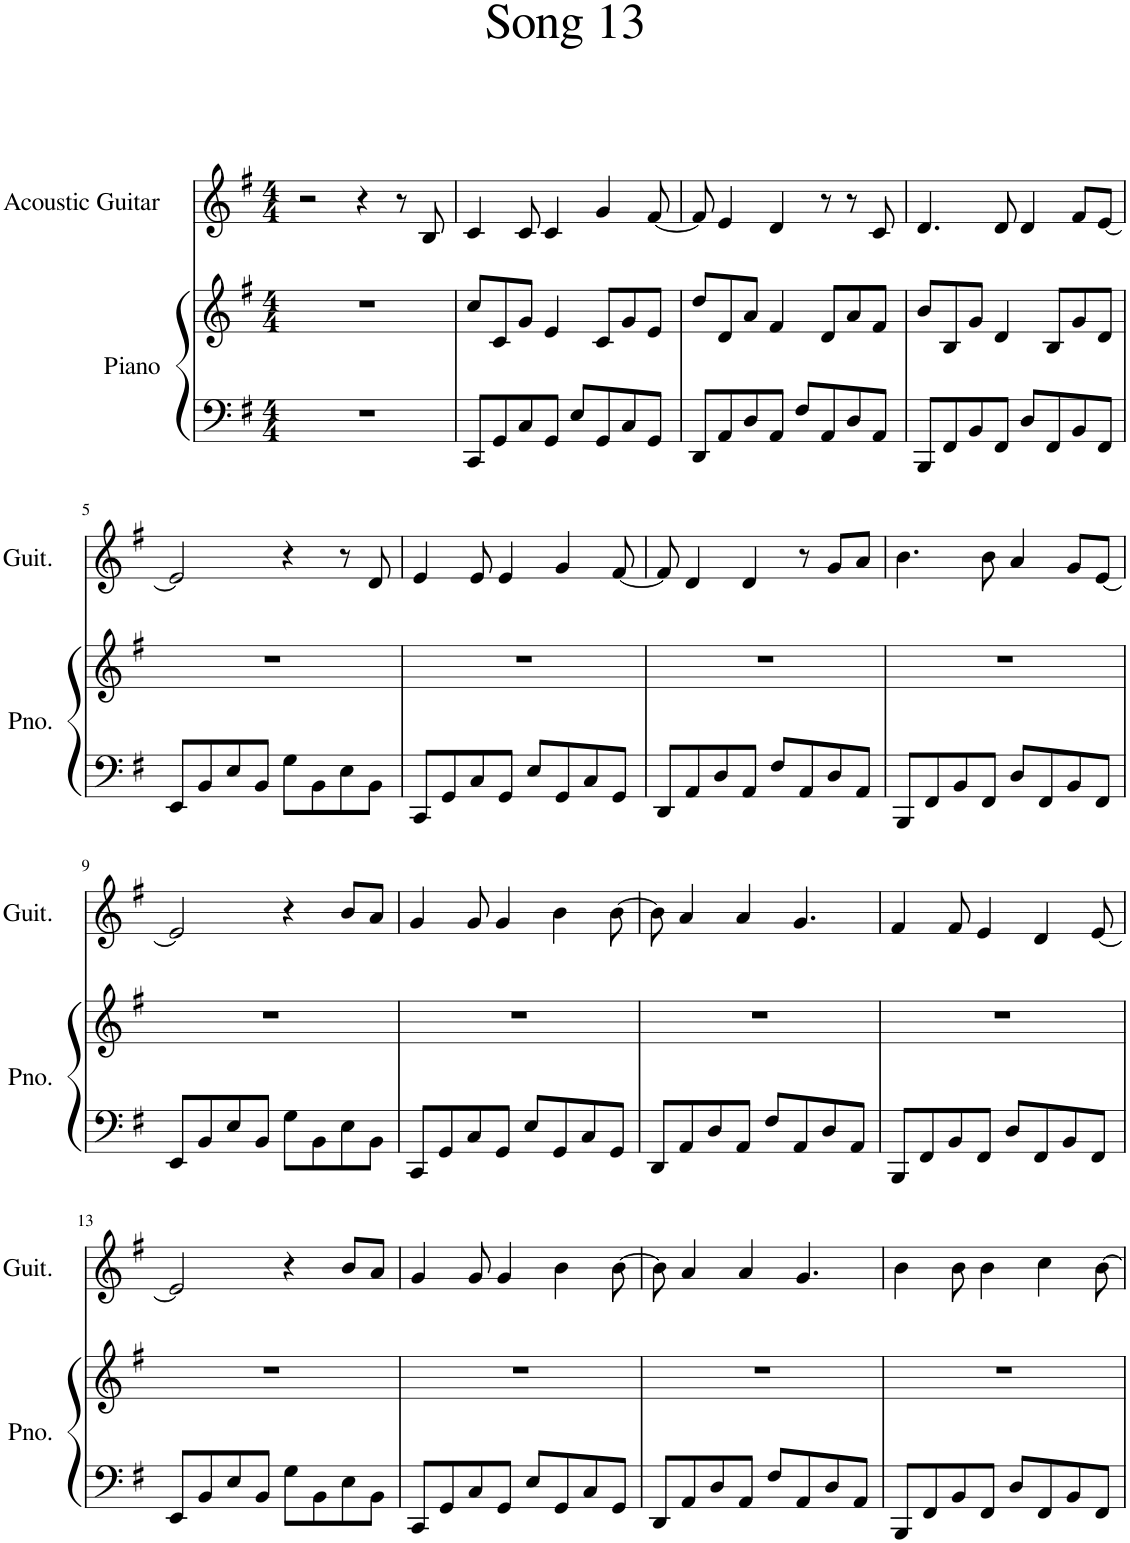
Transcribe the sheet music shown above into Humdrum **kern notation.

**kern	**kern	**kern
*part2	*part2	*part1
*staff3	*staff2	*staff1
*I"Piano	*	*I"Acoustic Guitar
*I'Pno.	*	*I'Guit.
*clefF4	*clefG2	*clefG2
*k[f#]	*k[f#]	*k[f#]
*M4/4	*M4/4	*M4/4
=1	=1	=1
1r	1r	2r
.	.	4r
.	.	8r
.	.	8B/
=2	=2	=2
8CC/L	8cc/L	4c/
8GG/	8c/	.
8C/	8g/J	8c/
8GG/J	4e/	4c/
8E/L	.	.
8GG/	8c/L	4g/
8C/	8g/	.
8GG/J	8e/J	[8f#/
=3	=3	=3
8DD/L	8dd/L	8f#/]
8AA/	8d/	4e/
8D/	8a/J	.
8AA/J	4f#/	4d/
8F#/L	.	.
8AA/	8d/L	8r
8D/	8a/	8r
8AA/J	8f#/J	8c/
=4	=4	=4
8BBB/L	8b/L	4.d/
8FF#/	8B/	.
8BB/	8g/J	.
8FF#/J	4d/	8d/
8D/L	.	4d/
8FF#/	8B/L	.
8BB/	8g/	8f#/L
8FF#/J	8d/J	[8e/J
!!LO:LB:g=z
=5	=5	=5
8EE/L	1r	2e/]
8BB/	.	.
8E/	.	.
8BB/J	.	.
8G\L	.	4r
8BB\	.	.
8E\	.	8r
8BB\J	.	8d/
=6	=6	=6
8CC/L	1r	4e/
8GG/	.	.
8C/	.	8e/
8GG/J	.	4e/
8E/L	.	.
8GG/	.	4g/
8C/	.	.
8GG/J	.	[8f#/
=7	=7	=7
8DD/L	1r	8f#/]
8AA/	.	4d/
8D/	.	.
8AA/J	.	4d/
8F#/L	.	.
8AA/	.	8r
8D/	.	8g/L
8AA/J	.	8a/J
=8	=8	=8
8BBB/L	1r	4.b\
8FF#/	.	.
8BB/	.	.
8FF#/J	.	8b\
8D/L	.	4a/
8FF#/	.	.
8BB/	.	8g/L
8FF#/J	.	[8e/J
!!LO:LB:g=z
=9	=9	=9
8EE/L	1r	2e/]
8BB/	.	.
8E/	.	.
8BB/J	.	.
8G\L	.	4r
8BB\	.	.
8E\	.	8b/L
8BB\J	.	8a/J
=10	=10	=10
8CC/L	1r	4g/
8GG/	.	.
8C/	.	8g/
8GG/J	.	4g/
8E/L	.	.
8GG/	.	4b\
8C/	.	.
8GG/J	.	[8b\
=11	=11	=11
8DD/L	1r	8b\]
8AA/	.	4a/
8D/	.	.
8AA/J	.	4a/
8F#/L	.	.
8AA/	.	4.g/
8D/	.	.
8AA/J	.	.
=12	=12	=12
8BBB/L	1r	4f#/
8FF#/	.	.
8BB/	.	8f#/
8FF#/J	.	4e/
8D/L	.	.
8FF#/	.	4d/
8BB/	.	.
8FF#/J	.	[8e/
!!LO:LB:g=z
=13	=13	=13
8EE/L	1r	2e/]
8BB/	.	.
8E/	.	.
8BB/J	.	.
8G\L	.	4r
8BB\	.	.
8E\	.	8b/L
8BB\J	.	8a/J
=14	=14	=14
8CC/L	1r	4g/
8GG/	.	.
8C/	.	8g/
8GG/J	.	4g/
8E/L	.	.
8GG/	.	4b\
8C/	.	.
8GG/J	.	[8b\
=15	=15	=15
8DD/L	1r	8b\]
8AA/	.	4a/
8D/	.	.
8AA/J	.	4a/
8F#/L	.	.
8AA/	.	4.g/
8D/	.	.
8AA/J	.	.
=16	=16	=16
8BBB/L	1r	4b\
8FF#/	.	.
8BB/	.	8b\
8FF#/J	.	4b\
8D/L	.	.
8FF#/	.	4cc\
8BB/	.	.
8FF#/J	.	[8b\
=	=	=
*-	*-	*-
